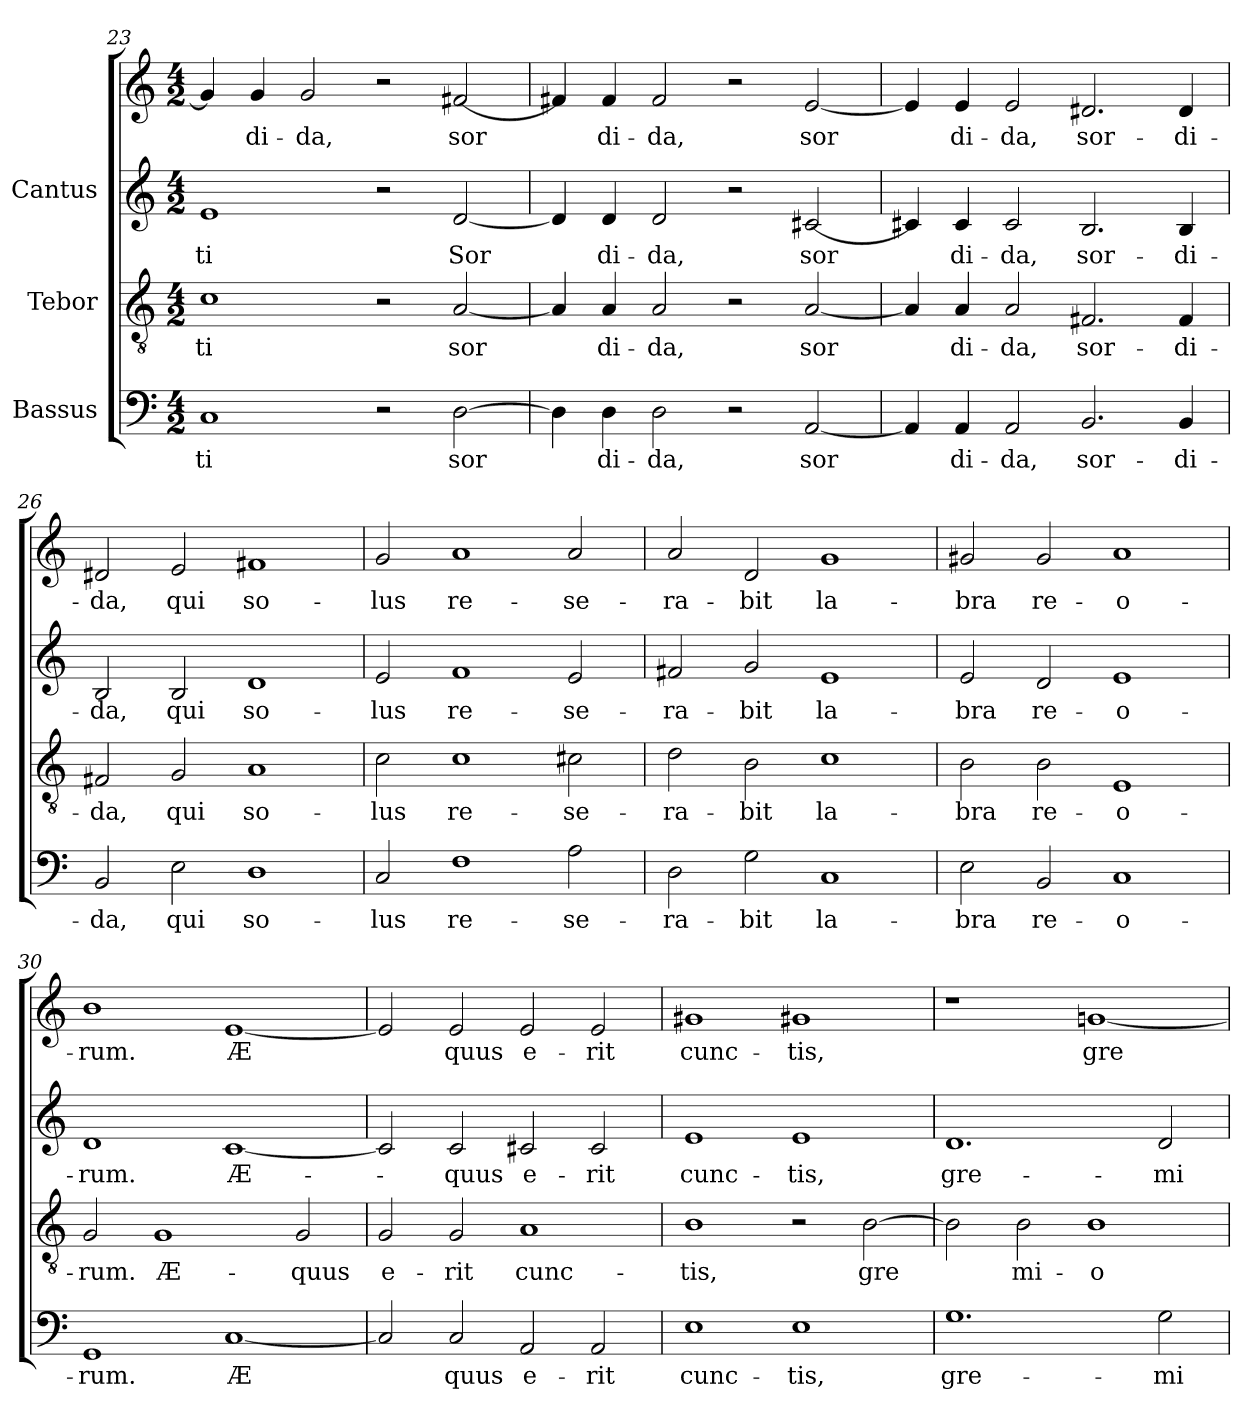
**kern	**text	**kern	**text	**kern	**text	**kern	**text
*part3	*part3	*part2	*part2	*part1	*part1	*part1	*part1
*staff4	*staff4	*staff3	*staff3	*staff2	*staff2	*staff1	*staff1
*I"Bassus	*	*I"Tebor	*	*I"Cantus	*	*	*
*clefF4	*	*clefGv2	*	*clefG2	*	*clefG2	*
*M4/2	*	*M4/2	*	*M4/2	*	*M4/2	*
=23	=23	=23	=23	=23	=23	=23	=23
!	!LO:LY:b:cj	!	!LO:LY:b:cj	!	!LO:LY:b:cj	!	!LO:LY:b:cj
1C	-ti	1c	-ti	1e	-ti	4g/]	-
!	!	!	!	!	!	!	!LO:LY:b:cj
.	.	.	.	.	.	4g/	di-
!	!	!	!	!	!	!	!LO:LY:b:cj
.	.	.	.	.	.	2g/	-da,
2r	.	2r	.	2r	.	2r	.
!	!LO:LY:b:cj	!	!LO:LY:b:cj	!	!LO:LY:b:cj	!	!LO:LY:b:cj
[>2D\	sor-	[<2A/	sor-	[<2d/	Sor-	[<2f#X/	sor-
!!LO:LB:g=z
=24	=24	=24	=24	=24	=24	=24	=24
!	!LO:LY:b:cj	!	!LO:LY:b:cj	!	!LO:LY:b:cj	!	!LO:LY:b:cj
4D\]	-	4A/]	-	4d/]	-	4f#X/]	-
!	!LO:LY:b:cj	!	!LO:LY:b:cj	!	!LO:LY:b:cj	!	!LO:LY:b:cj
4D\	di-	4A/	di-	4d/	di-	4f#/	di-
!	!LO:LY:b:cj	!	!LO:LY:b:cj	!	!LO:LY:b:cj	!	!LO:LY:b:cj
2D\	-da,	2A/	-da,	2d/	-da,	2f#/	-da,
2r	.	2r	.	2r	.	2r	.
!	!LO:LY:b:cj	!	!LO:LY:b:cj	!	!LO:LY:b:cj	!	!LO:LY:b:cj
[<2AA/	sor-	[<2A/	sor-	[<2c#X/	sor-	[<2e/	sor-
=25	=25	=25	=25	=25	=25	=25	=25
!	!LO:LY:b:cj	!	!LO:LY:b:cj	!	!LO:LY:b:cj	!	!LO:LY:b:cj
4AA/]	-	4A/]	-	4c#X/]	-	4e/]	-
!	!LO:LY:b:cj	!	!LO:LY:b:cj	!	!LO:LY:b:cj	!	!LO:LY:b:cj
4AA/	di-	4A/	di-	4c#/	di-	4e/	di-
!	!LO:LY:b:cj	!	!LO:LY:b:cj	!	!LO:LY:b:cj	!	!LO:LY:b:cj
2AA/	-da,	2A/	-da,	2c#/	-da,	2e/	-da,
!	!LO:LY:b:cj	!	!LO:LY:b:cj	!	!LO:LY:b:cj	!	!LO:LY:b:cj
2.BB/	sor-	2.F#X/	sor-	2.B/	sor-	2.d#X/	sor-
!	!LO:LY:b:cj	!	!LO:LY:b:cj	!	!LO:LY:b:cj	!	!LO:LY:b:cj
4BB/	-di-	4F#/	-di-	4B/	-di-	4d#/	-di-
!!LO:LB:g=z
=26	=26	=26	=26	=26	=26	=26	=26
!	!LO:LY:b:cj	!	!LO:LY:b:cj	!	!LO:LY:b:cj	!	!LO:LY:b:cj
2BB/	-da,	2F#X/	-da,	2B/	-da,	2d#X/	-da,
!	!LO:LY:b:cj	!	!LO:LY:b:cj	!	!LO:LY:b:cj	!	!LO:LY:b:cj
2E\	qui	2G/	qui	2B/	qui	2e/	qui
!	!LO:LY:b:cj	!	!LO:LY:b:cj	!	!LO:LY:b:cj	!	!LO:LY:b:cj
1D	so-	1A	so-	1d	so-	1f#X	so-
=27	=27	=27	=27	=27	=27	=27	=27
!	!LO:LY:b:cj	!	!LO:LY:b:cj	!	!LO:LY:b:cj	!	!LO:LY:b:cj
2C/	-lus	2c\	-lus	2e/	-lus	2g/	-lus
!	!LO:LY:b:cj	!	!LO:LY:b:cj	!	!LO:LY:b:cj	!	!LO:LY:b:cj
1F	re-	1c	re-	1f	re-	1a	re-
!	!LO:LY:b:cj	!	!LO:LY:b:cj	!	!LO:LY:b:cj	!	!LO:LY:b:cj
2A\	-se-	2c#X\	-se-	2e/	-se-	2a/	-se-
=28	=28	=28	=28	=28	=28	=28	=28
!	!LO:LY:b:cj	!	!LO:LY:b:cj	!	!LO:LY:b:cj	!	!LO:LY:b:cj
2D\	-ra-	2d\	-ra-	2f#X/	-ra-	2a/	-ra-
!	!LO:LY:b:cj	!	!LO:LY:b:cj	!	!LO:LY:b:cj	!	!LO:LY:b:cj
2G\	-bit	2B\	-bit	2g/	-bit	2d/	-bit
!	!LO:LY:b:cj	!	!LO:LY:b:cj	!	!LO:LY:b:cj	!	!LO:LY:b:cj
1C	la-	1c	la-	1e	la-	1g	la-
=29	=29	=29	=29	=29	=29	=29	=29
!	!LO:LY:b:cj	!	!LO:LY:b:cj	!	!LO:LY:b:cj	!	!LO:LY:b:cj
2E\	-bra	2B\	-bra	2e/	-bra	2g#X/	-bra
!	!LO:LY:b:cj	!	!LO:LY:b:cj	!	!LO:LY:b:cj	!	!LO:LY:b:cj
2BB/	re-	2B\	re-	2d/	re-	2g#/	re-
!	!LO:LY:b:cj	!	!LO:LY:b:cj	!	!LO:LY:b:cj	!	!LO:LY:b:cj
1C	-o-	1E	-o-	1e	-o-	1a	-o-
=30	=30	=30	=30	=30	=30	=30	=30
!	!LO:LY:b:cj	!	!LO:LY:b:cj	!	!LO:LY:b:cj	!	!LO:LY:b:cj
1GG	-rum.	2G/	-rum.	1d	-rum.	1b	-rum.
!	!	!	!LO:LY:b:cj	!	!	!	!
.	.	1G	Æ-	.	.	.	.
!	!LO:LY:b:cj	!	!	!	!LO:LY:b:cj	!	!LO:LY:b:cj
[<1C	Æ-	.	.	[<1c	Æ-	[<1e	Æ-
!	!	!	!LO:LY:b:cj	!	!	!	!
.	.	2G/	-quus	.	.	.	.
!!LO:PB:g=z
=31	=31	=31	=31	=31	=31	=31	=31
!	!LO:LY:b:cj	!	!LO:LY:b:cj	!	!LO:LY:b:cj	!	!LO:LY:b:cj
2C/]	-	2G/	e-	2c/]	.	2e/]	-
!	!LO:LY:b:cj	!	!LO:LY:b:cj	!	!LO:LY:b:cj	!	!LO:LY:b:cj
2C/	quus	2G/	-rit	2c/	quus	2e/	quus
!	!LO:LY:b:cj	!	!LO:LY:b:cj	!	!LO:LY:b:cj	!	!LO:LY:b:cj
2AA/	e-	1A	cunc-	2c#X/	e-	2e/	e-
!	!LO:LY:b:cj	!	!	!	!LO:LY:b:cj	!	!LO:LY:b:cj
2AA/	-rit	.	.	2c#/	-rit	2e/	-rit
!!LO:LB:g=z
=32	=32	=32	=32	=32	=32	=32	=32
!	!LO:LY:b:cj	!	!LO:LY:b:cj	!	!LO:LY:b:cj	!	!LO:LY:b:cj
1E	cunc-	1B	-tis,	1e	cunc-	1g#X	cunc-
!	!LO:LY:b:cj	!	!	!	!LO:LY:b:cj	!	!LO:LY:b:cj
1E	-tis,	2r	.	1e	-tis,	1g#X	-tis,
!	!	!	!LO:LY:b:cj	!	!	!	!
.	.	[>2B\	gre-	.	.	.	.
=33	=33	=33	=33	=33	=33	=33	=33
!	!LO:LY:b:cj	!	!LO:LY:b:cj	!	!LO:LY:b:cj	!	!
1.G	gre-	2B\]	-	1.d	-gre-	1r	.
!	!	!	!LO:LY:b:cj	!	!	!	!
.	.	2B\	mi-	.	.	.	.
!	!	!	!LO:LY:b:cj	!	!	!	!LO:LY:b:cj
.	.	1B	-o	.	.	[<1gn	gre-
!	!LO:LY:b:cj	!	!	!	!LO:LY:b:cj	!	!
2G\	-mi-	.	.	2d/	-mi-	.	.
=	=	=	=	=	=	=	=
*-	*-	*-	*-	*-	*-	*-	*-
